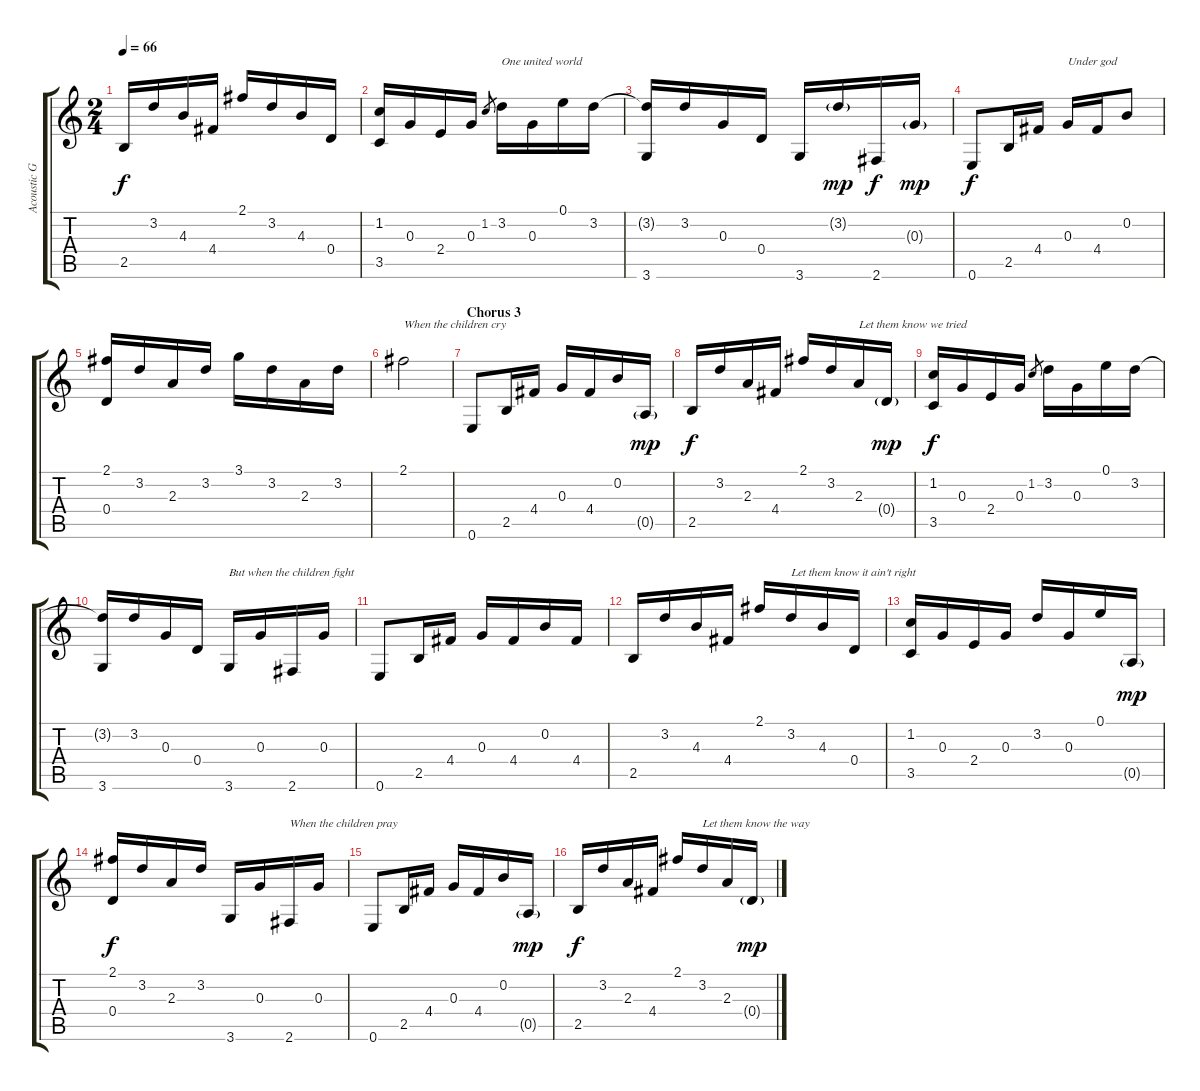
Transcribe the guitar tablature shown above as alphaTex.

\track ("Acoustic Guitar" "Acoustic G") {instrument acousticguitarsteel}
\staff {score tabs}
\tuning (E4 B3 G3 D3 A2 E2) {hide}
\ts (2 4)
\tempo 66
\clef g2
\ks c
2.5.16{dy f} 3.2.16 4.3.16 4.4.16 2.1.16 3.2.16 4.3.16 0.4.16 |
(1.2 3.5).16 0.3.16 2.4.16 0.3.16 1.2.8{gr} 3.2.16{txt "One united world"} 0.3.16 0.1.16 3.2.16 |
(3.2{t} 3.6).16 3.2.16 0.3.16 0.4.16 3.6.16 3.2{g}.16{dy mp} 2.6.16{dy f} 0.3{g}.16{dy mp} |
0.6.8{dy f} 2.5.16 4.4.16 0.3.16{txt "Under god"} 4.4.16 0.2.8 |
(2.1 0.4).16 3.2.16 2.3.16 3.2.16 3.1.16 3.2.16 2.3.16 3.2.16 |
2.1.2{txt "When the children cry"} |
\section ("" "Chorus 3")
0.6.8 2.5.16 4.4.16 0.3.16 4.4.16 0.2.16 0.5{g}.16{dy mp} |
2.5.16{dy f} 3.2.16 2.3.16 4.4.16 2.1.16 3.2.16 2.3.16{txt "Let them know we tried"} 0.4{g}.16{dy mp} |
(1.2 3.5).16{dy f} 0.3.16 2.4.16 0.3.16 1.2.8{gr} 3.2.16 0.3.16 0.1.16 3.2.16 |
(3.2{t} 3.6).16 3.2.16 0.3.16 0.4.16 3.6.16{txt "But when the children fight"} 0.3.16 2.6.16 0.3.16 |
0.6.8 2.5.16 4.4.16 0.3.16 4.4.16 0.2.16 4.4.16 |
2.5.16 3.2.16 4.3.16 4.4.16 2.1.16 3.2.16{txt "Let them know it ain't right"} 4.3.16 0.4.16 |
(1.2 3.5).16 0.3.16 2.4.16 0.3.16 3.2.16 0.3.16 0.1.16 0.5{g}.16{dy mp} |
(2.1 0.4).16{dy f} 3.2.16 2.3.16 3.2.16 3.6.16 0.3.16 2.6.16{txt "When the children pray"} 0.3.16 |
0.6.8 2.5.16 4.4.16 0.3.16 4.4.16 0.2.16 0.5{g}.16{dy mp} |
2.5.16{dy f} 3.2.16 2.3.16 4.4.16 2.1.16 3.2.16{txt "Let them know the way"} 2.3.16 0.4{g}.16{dy mp}
